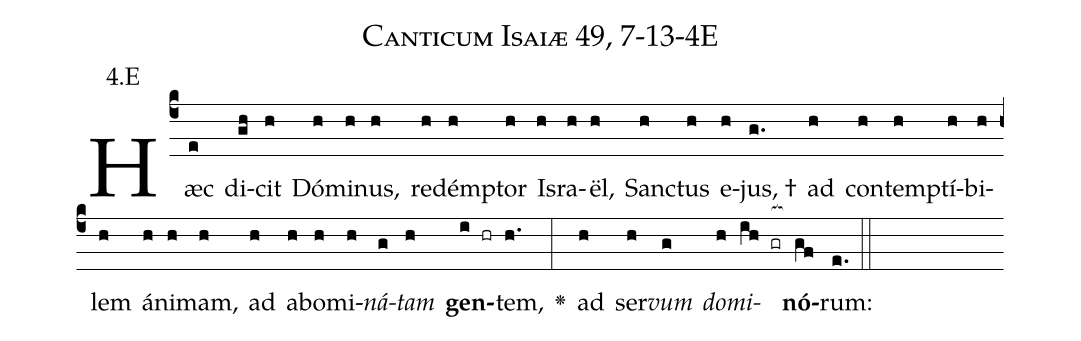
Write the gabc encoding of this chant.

name: Canticum Isaiæ 49, 7-13-4E;
annotation: 4.E;
%%
(c4)Hæc(e) di(gh)cit(h) Dó(h)mi(h)nus,(h) re(h)dém(h)ptor(h) Is(h)ra(h)ël,(h) San(h)ctus(h) e(h)jus, †(g.) ad(h) con(h)tem(h)ptí(h)bi(h)lem(h) á(h)ni(h)mam,(h) ad(h) a(h)bo(h)mi(h)<i>ná</i>(g)<i>tam</i>(h) <b>gen</b>(i hr)tem,(h.) <v>\greheightstar</v>(:) ad(h) ser(h)<i>vum</i>(g) <i>do</i>(h)<i>mi</i>(ih gr[ocb:1{])<b>nó</b>(gf[ocb:0}])rum:(e.) (::)


%E(h) u(g) o(h) u(ih) a(gf) e.(e.) (::)
